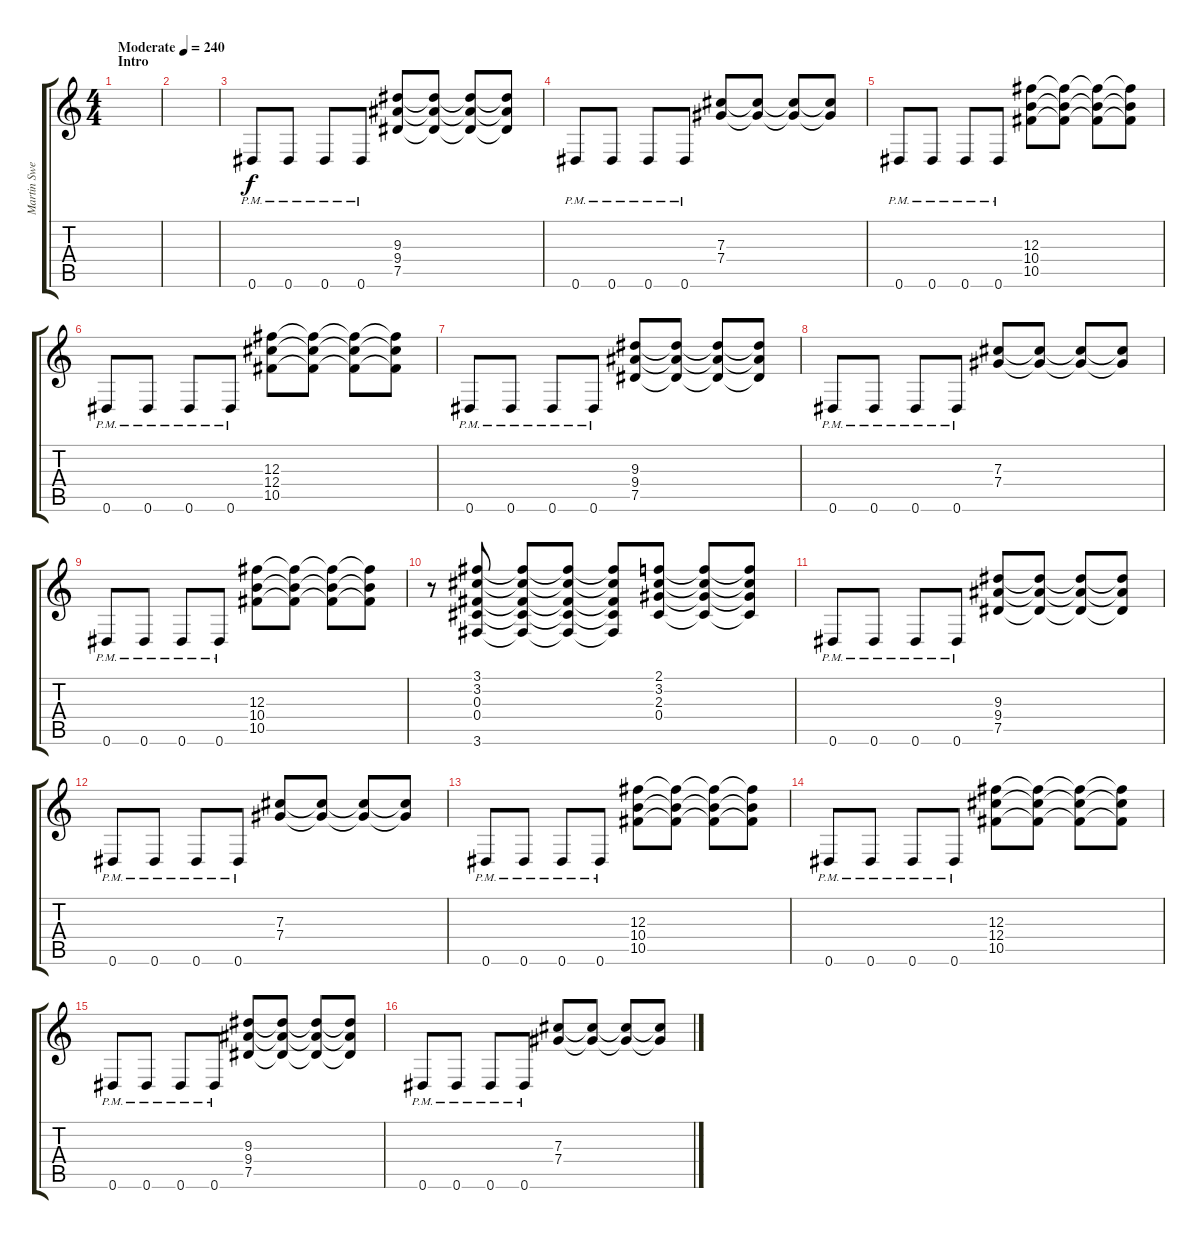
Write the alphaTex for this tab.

\track ("Martin Sweet (Main Guitar)" "Martin Swe") {instrument distortionguitar}
\staff {score tabs}
\tuning (Eb4 Bb3 Gb3 Db3 Ab2 Eb2) {hide}
\ts (4 4)
\section ("" "Intro")
\tempo (240 "Moderate")
\clef g2
\ks c
|
|
0.6{pm}.8 0.6{pm}.8 0.6{pm}.8 0.6{pm}.8 (9.3 9.4 7.5).8 (9.3{t} 9.4{t} 7.5{t}).8 (9.3{t} 9.4{t} 7.5{t}).8 (9.3{t} 9.4{t} 7.5{t}).8 |
0.6{pm}.8 0.6{pm}.8 0.6{pm}.8 0.6{pm}.8 (7.3 7.4).8 (7.3{t} 7.4{t}).8 (7.3{t} 7.4{t}).8 (7.3{t} 7.4{t}).8 |
0.6{pm}.8 0.6{pm}.8 0.6{pm}.8 0.6{pm}.8 (12.3 10.4 10.5).8 (12.3{t} 10.4{t} 10.5{t}).8 (12.3{t} 10.4{t} 10.5{t}).8 (12.3{t} 10.4{t} 10.5{t}).8 |
0.6{pm}.8 0.6{pm}.8 0.6{pm}.8 0.6{pm}.8 (12.3 12.4 10.5).8 (12.3{t} 12.4{t} 10.5{t}).8 (12.3{t} 12.4{t} 10.5{t}).8 (12.3{t} 12.4{t} 10.5{t}).8 |
0.6{pm}.8 0.6{pm}.8 0.6{pm}.8 0.6{pm}.8 (9.3 9.4 7.5).8 (9.3{t} 9.4{t} 7.5{t}).8 (9.3{t} 9.4{t} 7.5{t}).8 (9.3{t} 9.4{t} 7.5{t}).8 |
0.6{pm}.8 0.6{pm}.8 0.6{pm}.8 0.6{pm}.8 (7.3 7.4).8 (7.3{t} 7.4{t}).8 (7.3{t} 7.4{t}).8 (7.3{t} 7.4{t}).8 |
0.6{pm}.8 0.6{pm}.8 0.6{pm}.8 0.6{pm}.8 (12.3 10.4 10.5).8 (12.3{t} 10.4{t} 10.5{t}).8 (12.3{t} 10.4{t} 10.5{t}).8 (12.3{t} 10.4{t} 10.5{t}).8 |
r.8 (3.1 3.2 0.3 0.4 3.6).8 (3.1{t} 3.2{t} 0.3{t} 0.4{t} 3.6{t}).8 (3.1{t} 3.2{t} 0.3{t} 0.4{t} 3.6{t}).8 (3.1{t} 3.2{t} 0.3{t} 0.4{t} 3.6{t}).8 (2.1 3.2 2.3 0.4).8 (2.1{t} 3.2{t} 2.3{t} 0.4{t}).8 (2.1{t} 3.2{t} 2.3{t} 0.4{t}).8 |
0.6{pm}.8 0.6{pm}.8 0.6{pm}.8 0.6{pm}.8 (9.3 9.4 7.5).8 (9.3{t} 9.4{t} 7.5{t}).8 (9.3{t} 9.4{t} 7.5{t}).8 (9.3{t} 9.4{t} 7.5{t}).8 |
0.6{pm}.8 0.6{pm}.8 0.6{pm}.8 0.6{pm}.8 (7.3 7.4).8 (7.3{t} 7.4{t}).8 (7.3{t} 7.4{t}).8 (7.3{t} 7.4{t}).8 |
0.6{pm}.8 0.6{pm}.8 0.6{pm}.8 0.6{pm}.8 (12.3 10.4 10.5).8 (12.3{t} 10.4{t} 10.5{t}).8 (12.3{t} 10.4{t} 10.5{t}).8 (12.3{t} 10.4{t} 10.5{t}).8 |
0.6{pm}.8 0.6{pm}.8 0.6{pm}.8 0.6{pm}.8 (12.3 12.4 10.5).8 (12.3{t} 12.4{t} 10.5{t}).8 (12.3{t} 12.4{t} 10.5{t}).8 (12.3{t} 12.4{t} 10.5{t}).8 |
0.6{pm}.8 0.6{pm}.8 0.6{pm}.8 0.6{pm}.8 (9.3 9.4 7.5).8 (9.3{t} 9.4{t} 7.5{t}).8 (9.3{t} 9.4{t} 7.5{t}).8 (9.3{t} 9.4{t} 7.5{t}).8 |
0.6{pm}.8 0.6{pm}.8 0.6{pm}.8 0.6{pm}.8 (7.3 7.4).8 (7.3{t} 7.4{t}).8 (7.3{t} 7.4{t}).8 (7.3{t} 7.4{t}).8
